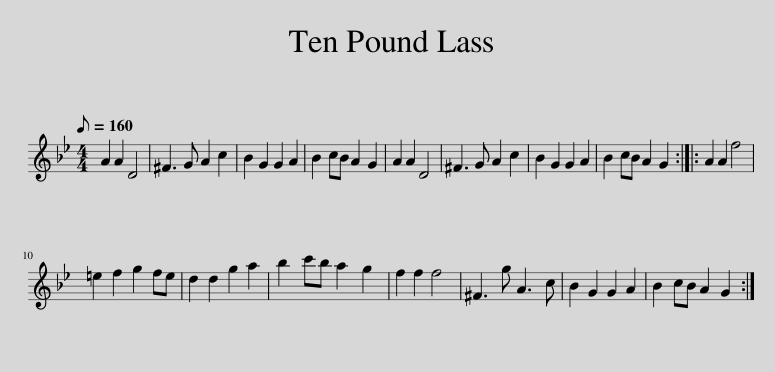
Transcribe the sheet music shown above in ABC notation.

X:1
L:1/8
Q:1/8=160
M:4/4
I:linebreak $
K:Gmin
V:1 treble
V:1
 A2 A2 D4 | ^F3 G A2 c2 | B2 G2 G2 A2 | B2 cB A2 G2 | A2 A2 D4 | %5
 ^F3 G A2 c2 | B2 G2 G2 A2 | B2 cB A2 G2 :: A2 A2 f4 |$ =e2 f2 g2 fe | %10
 d2 d2 g2 a2 | b2 c'b a2 g2 | f2 f2 f4 | ^F3 g A3 c | B2 G2 G2 A2 | %15
 B2 cB A2 G2 :| %16
